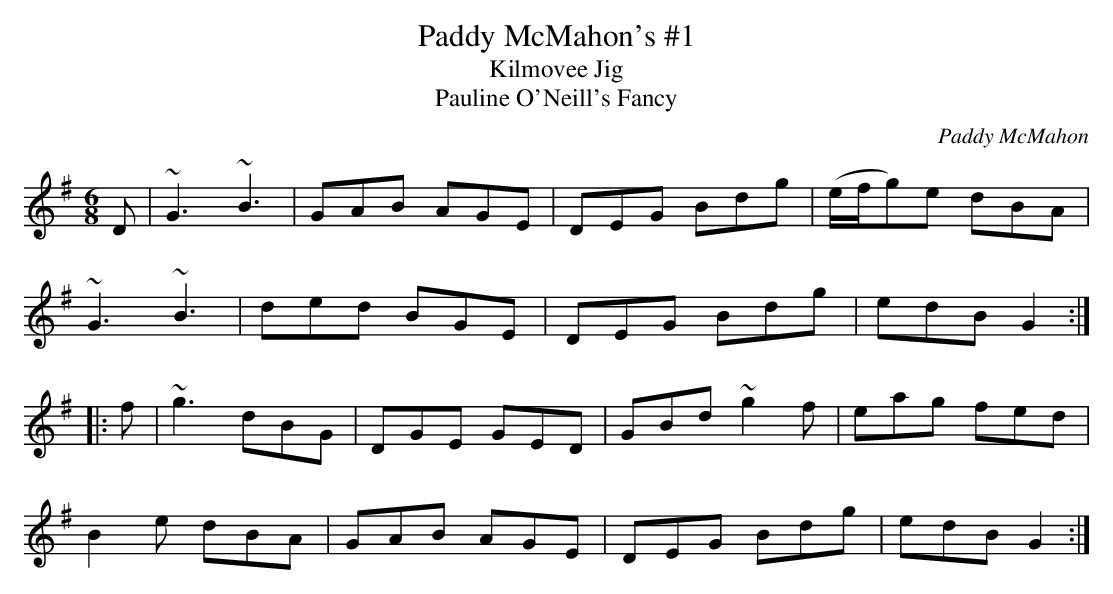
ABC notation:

X:1
T:Paddy McMahon's #1
T:Kilmovee Jig
T:Pauline O'Neill's Fancy
C:Paddy McMahon
M:6/8
L:1/8
K:G
D|~G3 ~B3|GAB AGE|DEG Bdg|(e/f/g)e dBA|
~G3 ~B3|ded BGE|DEG Bdg|edB G2:|
|:f|~g3 dBG|DGE GED|GBd ~g2 f|eag fed|
B2 e dBA|GAB AGE|DEG Bdg|edB G2:|
